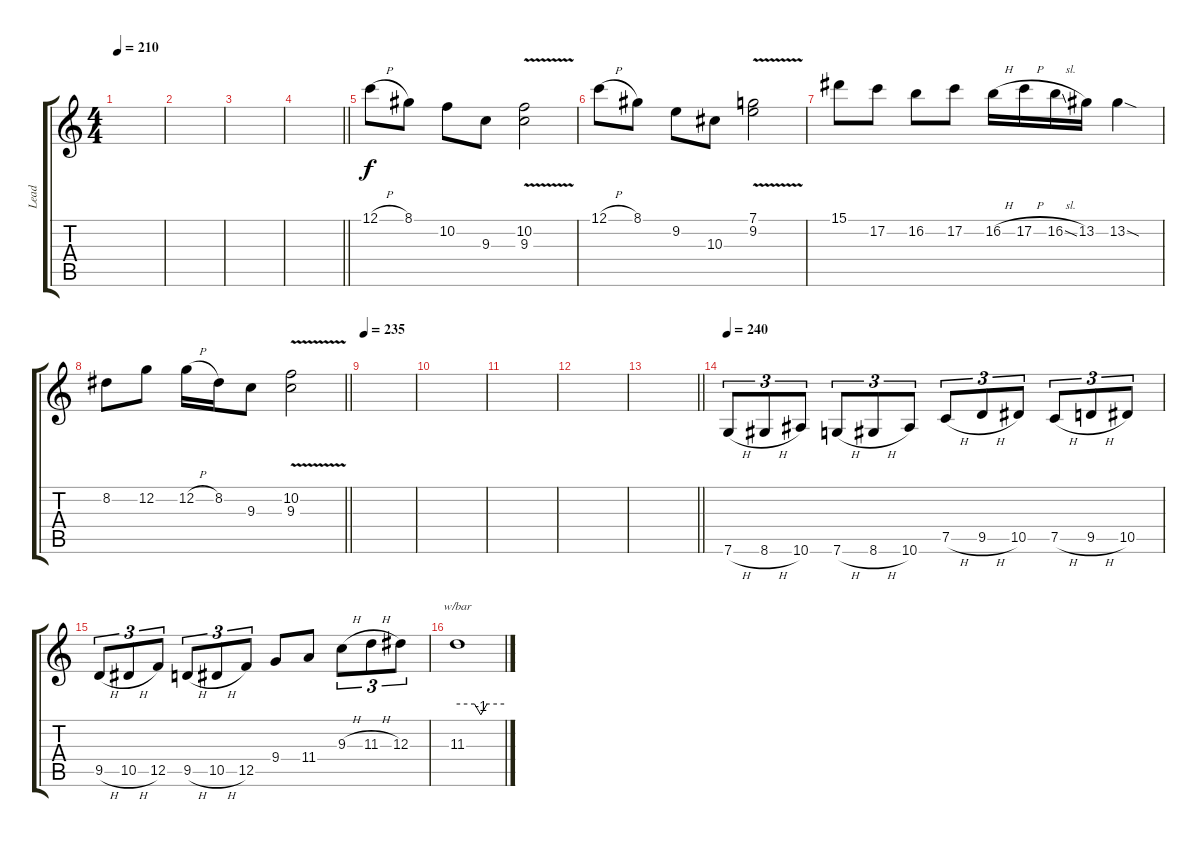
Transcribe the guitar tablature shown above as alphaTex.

\track ("Lead" "Lead") {instrument distortionguitar}
\staff {score tabs}
\tuning (C4 G3 Eb3 Bb2 F2 C2) {hide}
\ts (4 4)
\tempo 210
\clef g2
\ks c
|
|
|
\barLineRight lightlight
|
\section ("" "")
12.1{h}.8 8.1.8 10.2.8 9.3.8 (10.2{v} 9.3{v}).2 |
12.1{h}.8 8.1.8 9.2.8 10.3.8 (7.1{v} 9.2{v}).2 |
15.1.8 17.2.8 16.2.8 17.2.8 16.2{h}.16 17.2{h}.16 16.2{sl}.16 13.2.16 13.2{sod}.4 |
\barLineRight lightlight
8.2.8 12.2.8 12.2{h}.16 8.2.16 9.3.8 (10.2{v} 9.3{v}).2 |
\section ("" "")
\tempo 235
|
|
|
|
\barLineRight lightlight
|
\section ("" "")
\tempo 240
7.6{h}.8{tu (3 2)} 8.6{h}.8{tu (3 2)} 10.6.8{tu (3 2)} 7.6{h}.8{tu (3 2)} 8.6{h}.8{tu (3 2)} 10.6.8{tu (3 2)} 7.5{h}.8{tu (3 2)} 9.5{h}.8{tu (3 2)} 10.5.8{tu (3 2)} 7.5{h}.8{tu (3 2)} 9.5{h}.8{tu (3 2)} 10.5.8{tu (3 2)} |
9.5{h}.8{tu (3 2)} 10.5{h}.8{tu (3 2)} 12.5.8{tu (3 2)} 9.5{h}.8{tu (3 2)} 10.5{h}.8{tu (3 2)} 12.5.8{tu (3 2)} 9.4.8 11.4.8 9.3{h}.8{tu (3 2)} 11.3{h}.8{tu (3 2)} 12.3.8{tu (3 2)} |
11.3.1{tbe (custom default 0 0 22 0 30 -4 38 0 60 0)}
